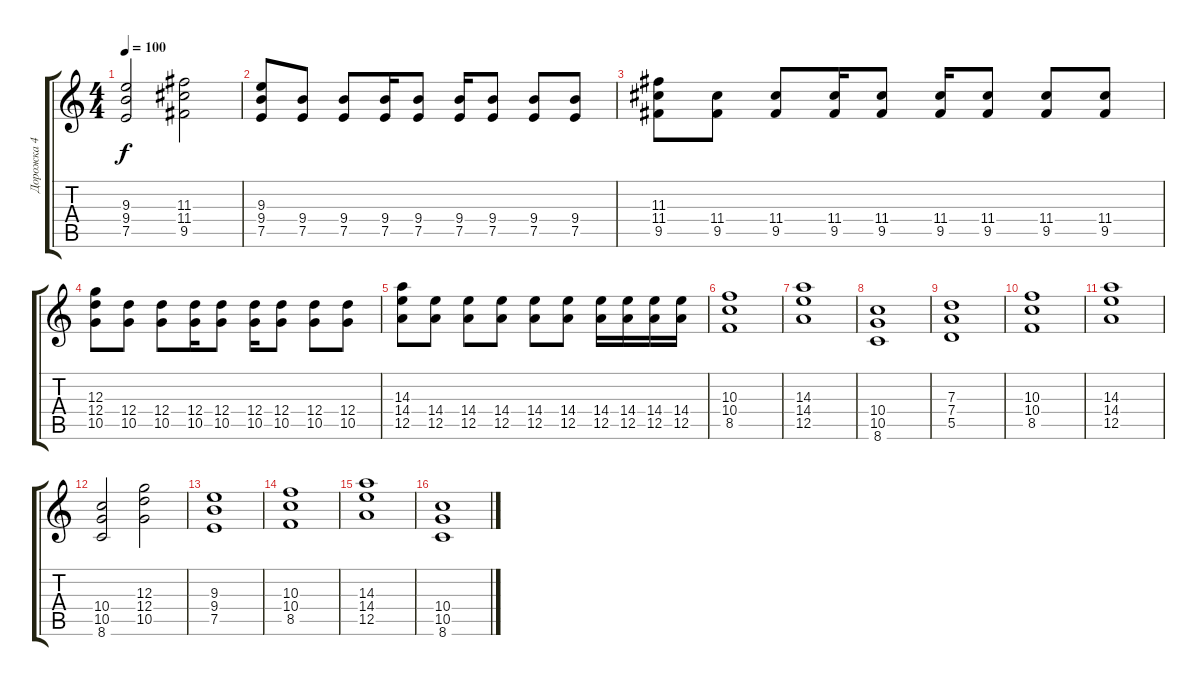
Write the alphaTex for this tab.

\track ("Дорожка 4" "Дорожка 4") {instrument acousticguitarsteel}
\staff {score tabs}
\tuning (E4 B3 G3 D3 A2 E2) {hide}
\ts (4 4)
\tempo 100
\clef g2
\ks c
(9.3 9.4 7.5).2{dy f} (11.3 11.4 9.5).2 |
(9.3 9.4 7.5).8 (9.4 7.5).8 (9.4 7.5).8 (9.4 7.5).16 (9.4 7.5).8 (9.4 7.5).16 (9.4 7.5).8 (9.4 7.5).8 (9.4 7.5).8 |
(11.3 11.4 9.5).8 (11.4 9.5).8 (11.4 9.5).8 (11.4 9.5).16 (11.4 9.5).8 (11.4 9.5).16 (11.4 9.5).8 (11.4 9.5).8 (11.4 9.5).8 |
(12.3 12.4 10.5).8 (12.4 10.5).8 (12.4 10.5).8 (12.4 10.5).16 (12.4 10.5).8 (12.4 10.5).16 (12.4 10.5).8 (12.4 10.5).8 (12.4 10.5).8 |
(14.3 14.4 12.5).8 (14.4 12.5).8 (14.4 12.5).8 (14.4 12.5).8 (14.4 12.5).8 (14.4 12.5).8 (14.4 12.5).16 (14.4 12.5).16 (14.4 12.5).16 (14.4 12.5).16 |
(10.3 10.4 8.5).1 |
(14.3 14.4 12.5).1 |
(10.4 10.5 8.6).1 |
(7.3 7.4 5.5).1 |
(10.3 10.4 8.5).1 |
(14.3 14.4 12.5).1 |
(10.4 10.5 8.6).2 (12.3 12.4 10.5).2 |
(9.3 9.4 7.5).1 |
(10.3 10.4 8.5).1 |
(14.3 14.4 12.5).1 |
(10.4 10.5 8.6).1
